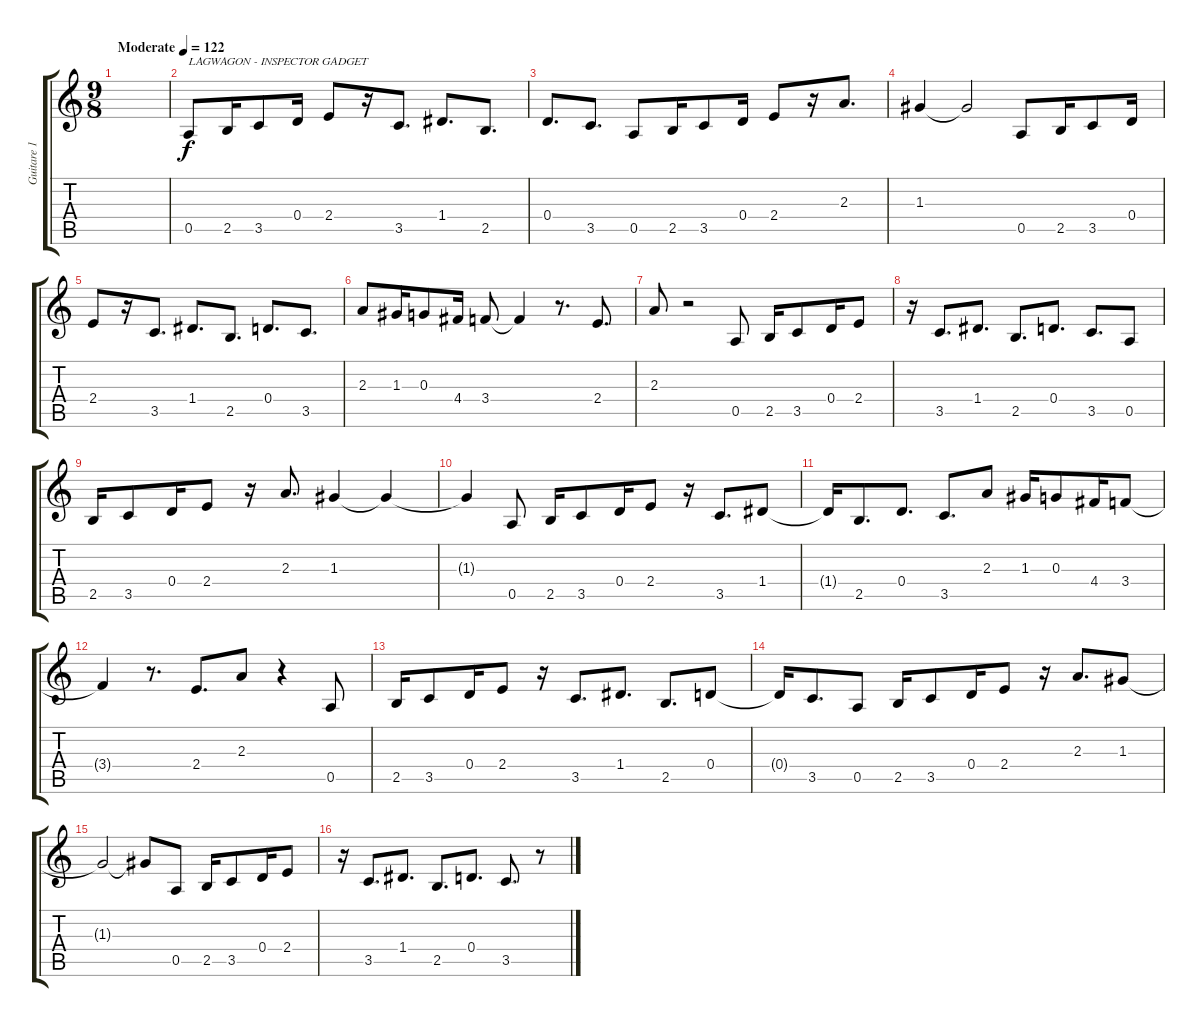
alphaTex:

\track ("Guitare 1" "Guitare 1") {instrument distortionguitar}
\staff {score tabs}
\tuning (E4 B3 G3 D3 A2 E2) {hide}
\ts (9 8)
\tempo (122 "Moderate")
\clef g2
\ks c
|
0.5.8{txt "LAGWAGON - INSPECTOR GADGET"} 2.5.16 3.5.8 0.4.16 2.4.8 r.16 3.5.8{d} 1.4.8{d} 2.5.8{d} |
0.4.8{d} 3.5.8{d} 0.5.8 2.5.16 3.5.8 0.4.16 2.4.8 r.16 2.3.8{d} |
1.3.4 1.3{t}.2 0.5.8 2.5.16 3.5.8 0.4.16 |
2.4.8 r.16 3.5.8{d} 1.4.8{d} 2.5.8{d} 0.4.8{d} 3.5.8{d} |
2.3.8 1.3.16 0.3.8 4.4.16 3.4.8 3.4{t}.4 r.8{d} 2.4.8{d} |
2.3.8 r.2 0.5.8 2.5.16 3.5.8 0.4.16 2.4.8 |
r.16 3.5.8{d} 1.4.8{d} 2.5.8{d} 0.4.8{d} 3.5.8{d} 0.5.8 |
2.5.16 3.5.8 0.4.16 2.4.8 r.16 2.3.8{d} 1.3.4 1.3{t}.4 |
1.3{t}.4 0.5.8 2.5.16 3.5.8 0.4.16 2.4.8 r.16 3.5.8{d} 1.4.8 |
1.4{t}.16 2.5.8{d} 0.4.8{d} 3.5.8{d} 2.3.8 1.3.16 0.3.8 4.4.16 3.4.8 |
3.4{t}.4 r.8{d} 2.4.8{d} 2.3.8 r.4 0.5.8 |
2.5.16 3.5.8 0.4.16 2.4.8 r.16 3.5.8{d} 1.4.8{d} 2.5.8{d} 0.4.8 |
0.4{t}.16 3.5.8{d} 0.5.8 2.5.16 3.5.8 0.4.16 2.4.8 r.16 2.3.8{d} 1.3.8 |
1.3{t}.2 1.3{t}.8 0.5.8 2.5.16 3.5.8 0.4.16 2.4.8 |
r.16 3.5.8{d} 1.4.8{d} 2.5.8{d} 0.4.8{d} 3.5.8{d} r.8
